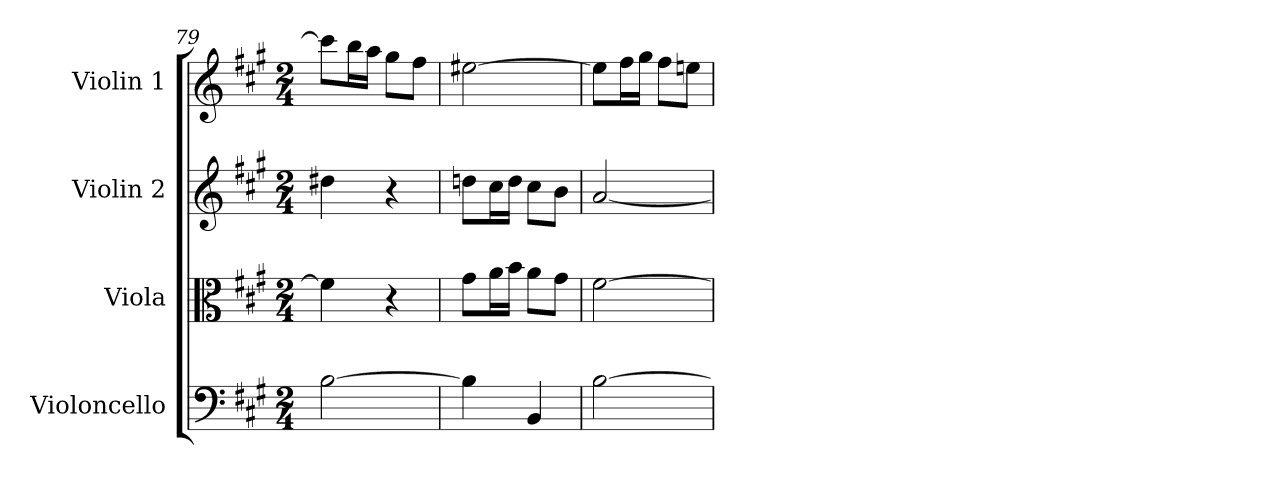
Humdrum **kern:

**kern	**kern	**kern	**kern
*part4	*part3	*part2	*part1
*staff4	*staff3	*staff2	*staff1
*I"Violoncello	*I"Viola	*I"Violin 2	*I"Violin 1
*I'Vc	*I'Vla	*I'Vln	*I'Vln
*clefF4	*clefC3	*clefG2	*clefG2
*k[f#c#g#]	*k[f#c#g#]	*k[f#c#g#]	*k[f#c#g#]
*M2/4	*M2/4	*M2/4	*M2/4
=79	=79	=79	=79
[2B\	4f#\]	4dd#X\	8ccc#\L]
.	.	.	16bb\L
.	.	.	16aa\JJ
.	4r	4r	8gg#\L
.	.	.	8ff#\J
=80	=80	=80	=80
4B\]	8g#\L	8ddn\L	[2ee#X\
.	16a\L	16cc#\L	.
.	16b\JJ	16dd\JJ	.
4BB/	8a\L	8cc#\L	.
.	8g#\J	8b\J	.
=81	=81	=81	=81
[2B\	[2f#\	[2a/	8ee#\L]
.	.	.	16ff#\L
.	.	.	16gg#\JJ
.	.	.	8ff#\L
.	.	.	8een\J
=	=	=	=
*-	*-	*-	*-
